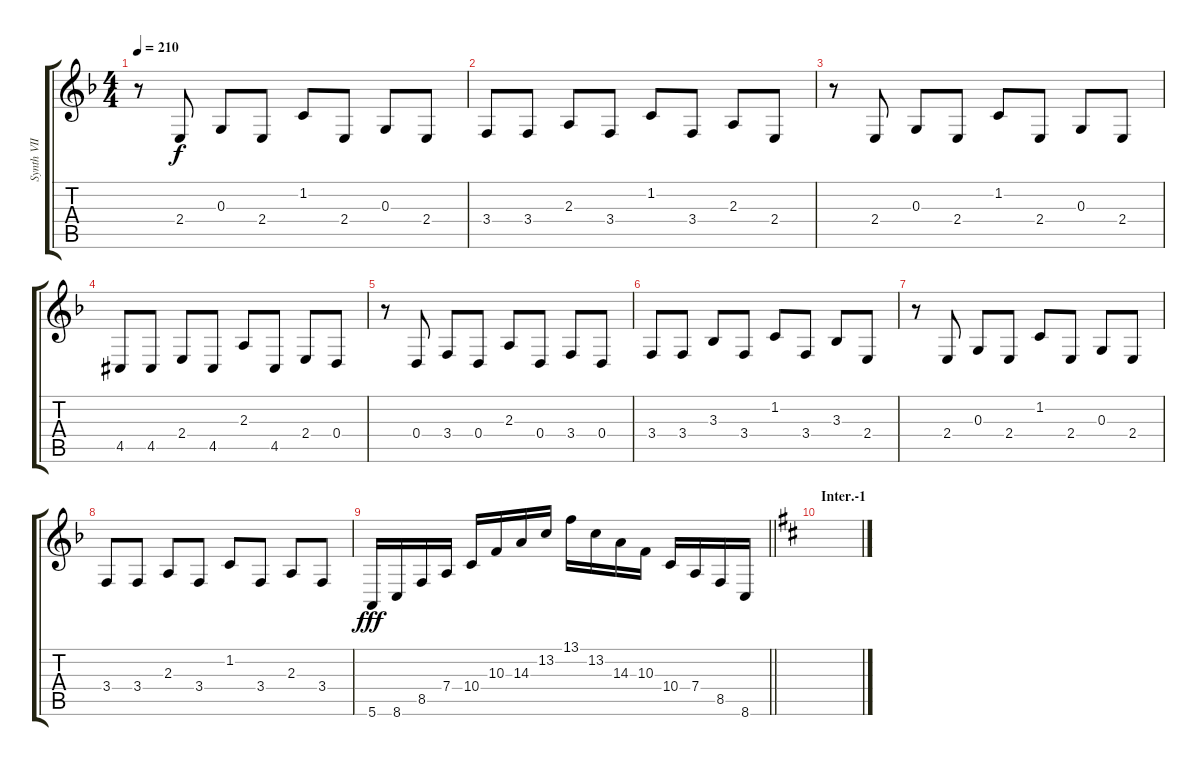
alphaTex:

\track ("Synth VII (Kotobuki Tsumugi)" "Synth VII ") {instrument lead2sawtooth}
\staff {score tabs}
\tuning (E4 B3 G3 D3 A2 E2) {hide}
\ts (4 4)
\tempo 210
\clef g2
\ks f
r.8{dy f} 2.4.8 0.3.8 2.4.8 1.2.8 2.4.8 0.3.8 2.4.8 |
3.4.8 3.4.8 2.3.8 3.4.8 1.2.8 3.4.8 2.3.8 2.4.8 |
r.8 2.4.8 0.3.8 2.4.8 1.2.8 2.4.8 0.3.8 2.4.8 |
4.5{acc #}.8 4.5{acc #}.8 2.4.8 4.5{acc #}.8 2.3.8 4.5{acc #}.8 2.4.8 0.4.8 |
r.8 0.4.8 3.4.8 0.4.8 2.3.8 0.4.8 3.4.8 0.4.8 |
3.4.8 3.4.8 3.3.8 3.4.8 1.2.8 3.4.8 3.3.8 2.4.8 |
r.8 2.4.8 0.3.8 2.4.8 1.2.8 2.4.8 0.3.8 2.4.8 |
3.4.8 3.4.8 2.3.8 3.4.8 1.2.8 3.4.8 2.3.8 3.4.8 |
\barLineRight lightlight
5.6.16{dy fff} 8.6.16 8.5.16 7.4.16 10.4.16 10.3.16 14.3.16 13.2.16 13.1.16 13.2.16 14.3.16 10.3.16 10.4.16 7.4.16 8.5.16 8.6.16 |
\section ("" "Inter.-1")
\ks d
